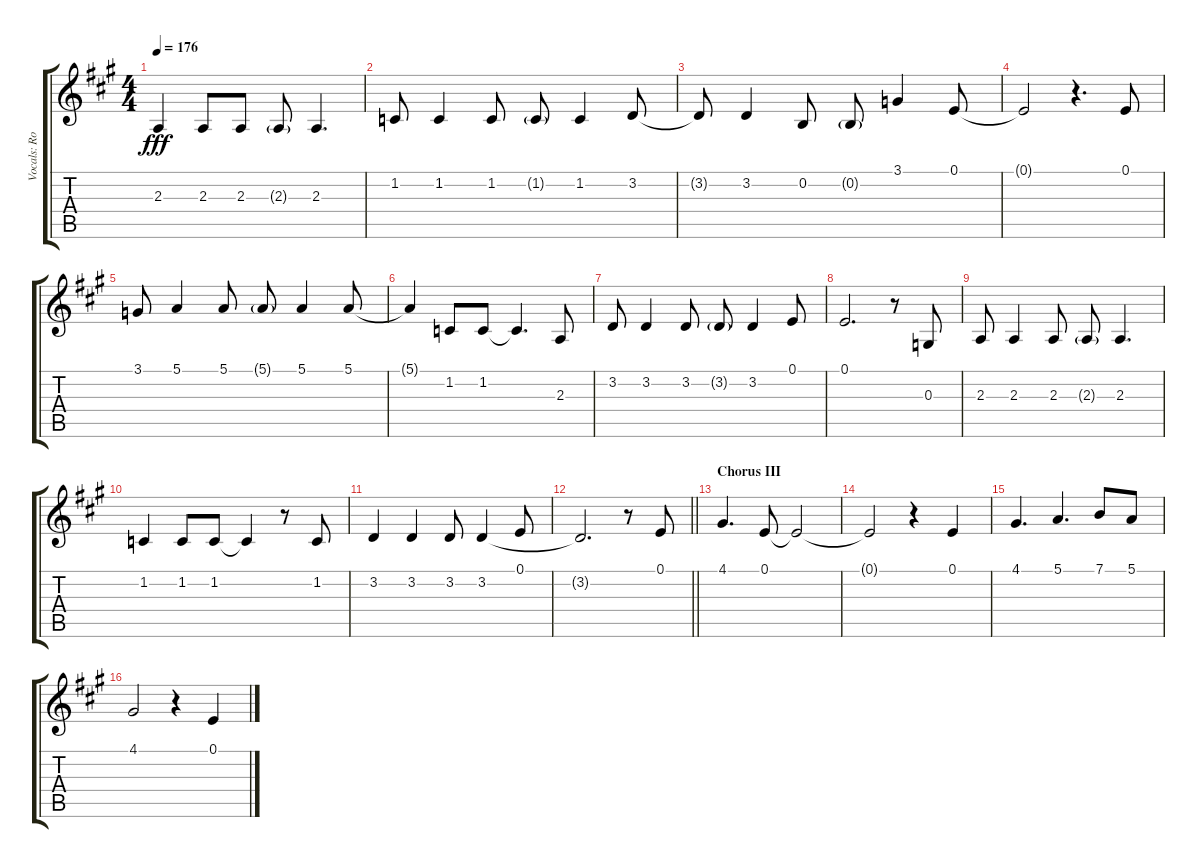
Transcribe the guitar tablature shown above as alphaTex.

\track ("Vocals: Rob" "Vocals: Ro") {instrument lead2sawtooth}
\staff {score tabs}
\tuning (E4 B3 G3 D3 A2 E2) {hide}
\ts (4 4)
\tempo 176
\clef g2
\ks a
2.3.4{dy fff} 2.3.8 2.3.8 2.3{g}.8 2.3.4{d} |
1.2.8 1.2.4 1.2.8 1.2{g}.8 1.2.4 3.2.8 |
3.2{t}.8 3.2.4 0.2.8 0.2{g}.8 3.1.4 0.1.8 |
0.1{t}.2 r.4{d} 0.1.8 |
3.1.8 5.1.4 5.1.8 5.1{g}.8 5.1.4 5.1.8 |
5.1{t}.4 1.2.8 1.2.8 1.2{t}.4{d} 2.3.8 |
3.2.8 3.2.4 3.2.8 3.2{g}.8 3.2.4 0.1.8 |
0.1.2{d} r.8 0.3.8 |
2.3.8 2.3.4 2.3.8 2.3{g}.8 2.3.4{d} |
1.2.4 1.2.8 1.2.8 1.2{t}.4 r.8 1.2.8 |
3.2.4 3.2.4 3.2.8 3.2.4 0.1.8 |
\barLineRight lightlight
3.2{t}.2{d} r.8 0.1.8 |
\section ("" "Chorus III")
4.1.4{d} 0.1.8 0.1{t}.2 |
0.1{t}.2 r.4 0.1.4 |
4.1.4{d} 5.1.4{d} 7.1.8 5.1.8 |
4.1.2 r.4 0.1.4
